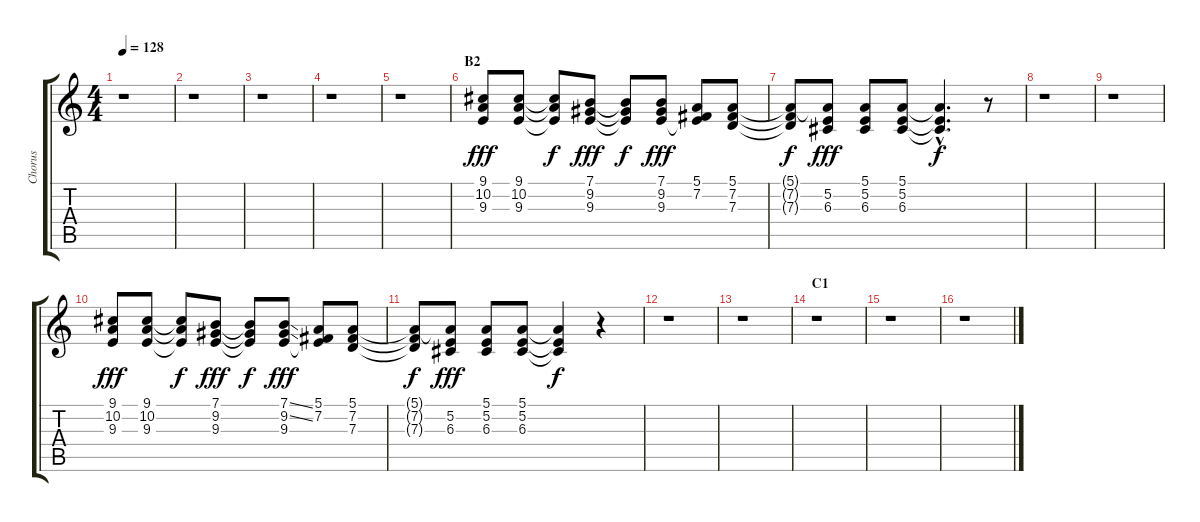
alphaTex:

\track ("Chorus" "Chorus") {instrument choiraahs}
\staff {score tabs}
\tuning (E4 B3 G3 D3 A2 E2) {hide}
\ts (4 4)
\tempo 128
\clef g2
\ks c
r.1{dy f} |
r.1 |
r.1 |
r.1 |
r.1 |
\section ("" "B2")
(9.1 10.2 9.3).8{dy fff} (9.1 10.2 9.3).8 (9.1{t} 10.2{t} 9.3{t}).8{dy f} (7.1 9.2 9.3).8{dy fff} (7.1{t} 9.2{t} 9.3{t}).8{dy f} (7.1 9.2 9.3).8{dy fff} (5.1 7.2 9.3{t}).8 (5.1 7.2 7.3).8 |
(5.1{t} 7.2{t} 7.3{t}).8{dy f} (5.1{t} 5.2 6.3).8{dy fff} (5.1 5.2 6.3).8 (5.1 5.2 6.3).8 (5.1{hac t} 5.2{hac t} 6.3{hac t}).4{d dy f} r.8 |
r.1 |
r.1 |
(9.1 10.2 9.3).8{dy fff} (9.1 10.2 9.3).8 (9.1{t} 10.2{t} 9.3{t}).8{dy f} (7.1 9.2 9.3).8{dy fff} (7.1{t} 9.2{t} 9.3{t}).8{dy f} (7.1{ss} 9.2{ss} 9.3).8{dy fff} (5.1 7.2 9.3{t}).8 (5.1 7.2 7.3).8 |
(5.1{t} 7.2{t} 7.3{t}).8{dy f} (5.1{t} 5.2 6.3).8{dy fff} (5.1 5.2 6.3).8 (5.1 5.2 6.3).8 (5.1{t} 5.2{t} 6.3{t}).4{dy f} r.4 |
r.1 |
r.1 |
\section ("" "C1")
r.1 |
r.1 |
r.1
